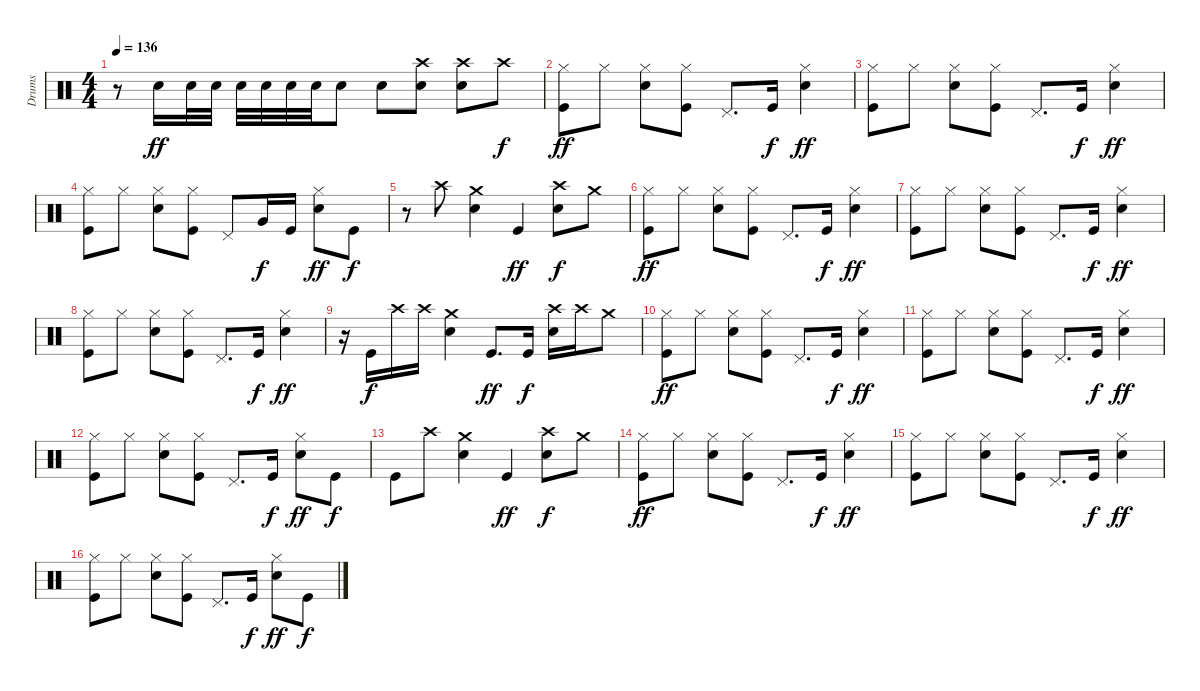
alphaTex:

\track ("Drums" "Drums") {instrument percussion}
\staff {score}
\articulation defaults
\ts (4 4)
\tempo 136
\clef neutral
\ks c
r.8{dy f} "Snare (hit) 2".16{dy ff} "Snare (hit) 2".32 "Snare (hit) 2".32 "Snare (hit) 2".32 "Snare (hit) 2".32 "Snare (hit) 2".32 "Snare (hit) 2".32 "Snare (hit) 2".8 "Snare (hit) 2".8 ("Crash high (hit)" "Snare (hit) 2").8 ("Crash high (hit)" "Snare (hit) 2").8 "Crash high (hit)".8{dy f} |
("Hi-Hat (closed)" "Kick (hit)").8{dy ff} "Hi-Hat (closed)".8 ("Hi-Hat (closed)" "Snare (hit) 2").8 ("Hi-Hat (closed)" "Kick (hit)").8 "Pedal Hi-Hat (hit)".8{d} "Kick (hit)".16{dy f} ("Hi-Hat (closed)" "Snare (hit) 2").4{dy ff} |
("Hi-Hat (closed)" "Kick (hit)").8 "Hi-Hat (closed)".8 ("Hi-Hat (closed)" "Snare (hit) 2").8 ("Hi-Hat (closed)" "Kick (hit)").8 "Pedal Hi-Hat (hit)".8{d} "Kick (hit)".16{dy f} ("Hi-Hat (closed)" "Snare (hit) 2").4{dy ff} |
("Hi-Hat (closed)" "Kick (hit)").8 "Hi-Hat (closed)".8 ("Hi-Hat (closed)" "Snare (hit) 2").8 ("Hi-Hat (closed)" "Kick (hit)").8 "Pedal Hi-Hat (hit)".8 "Very Low Tom (hit)".16{dy f} "Kick (hit)".16 ("Hi-Hat (closed)" "Snare (hit) 2").8{dy ff} "Kick (hit)".8{dy f} |
r.8 "Crash high (hit)".8 ("Crash medium (hit)" "Snare (hit) 2").4 "Kick (hit)".4{dy ff} ("Crash high (hit)" "Snare (hit) 2").8{dy f} "Crash medium (hit)".8 |
("Hi-Hat (closed)" "Kick (hit)").8{dy ff} "Hi-Hat (closed)".8 ("Hi-Hat (closed)" "Snare (hit) 2").8 ("Hi-Hat (closed)" "Kick (hit)").8 "Pedal Hi-Hat (hit)".8{d} "Kick (hit)".16{dy f} ("Hi-Hat (closed)" "Snare (hit) 2").4{dy ff} |
("Hi-Hat (closed)" "Kick (hit)").8 "Hi-Hat (closed)".8 ("Hi-Hat (closed)" "Snare (hit) 2").8 ("Hi-Hat (closed)" "Kick (hit)").8 "Pedal Hi-Hat (hit)".8{d} "Kick (hit)".16{dy f} ("Hi-Hat (closed)" "Snare (hit) 2").4{dy ff} |
("Hi-Hat (closed)" "Kick (hit)").8 "Hi-Hat (closed)".8 ("Hi-Hat (closed)" "Snare (hit) 2").8 ("Hi-Hat (closed)" "Kick (hit)").8 "Pedal Hi-Hat (hit)".8{d} "Kick (hit)".16{dy f} ("Hi-Hat (closed)" "Snare (hit) 2").4{dy ff} |
r.16 "Kick (hit)".16{dy f} "Crash high (hit)".16 "Crash high (hit)".16 ("Crash medium (hit)" "Snare (hit) 2").4 "Kick (hit)".8{d dy ff} "Kick (hit)".16{dy f} ("Crash high (hit)" "Snare (hit) 2").16 "Crash high (hit)".16 "Crash medium (hit)".8 |
("Hi-Hat (closed)" "Kick (hit)").8{dy ff} "Hi-Hat (closed)".8 ("Hi-Hat (closed)" "Snare (hit) 2").8 ("Hi-Hat (closed)" "Kick (hit)").8 "Pedal Hi-Hat (hit)".8{d} "Kick (hit)".16{dy f} ("Hi-Hat (closed)" "Snare (hit) 2").4{dy ff} |
("Hi-Hat (closed)" "Kick (hit)").8 "Hi-Hat (closed)".8 ("Hi-Hat (closed)" "Snare (hit) 2").8 ("Hi-Hat (closed)" "Kick (hit)").8 "Pedal Hi-Hat (hit)".8{d} "Kick (hit)".16{dy f} ("Hi-Hat (closed)" "Snare (hit) 2").4{dy ff} |
("Hi-Hat (closed)" "Kick (hit)").8 "Hi-Hat (closed)".8 ("Hi-Hat (closed)" "Snare (hit) 2").8 ("Hi-Hat (closed)" "Kick (hit)").8 "Pedal Hi-Hat (hit)".8{d} "Kick (hit)".16{dy f} ("Hi-Hat (closed)" "Snare (hit) 2").8{dy ff} "Kick (hit)".8{dy f} |
"Kick (hit)".8 "Crash high (hit)".8 ("Crash medium (hit)" "Snare (hit) 2").4 "Kick (hit)".4{dy ff} ("Crash high (hit)" "Snare (hit) 2").8{dy f} "Crash medium (hit)".8 |
("Hi-Hat (closed)" "Kick (hit)").8{dy ff} "Hi-Hat (closed)".8 ("Hi-Hat (closed)" "Snare (hit) 2").8 ("Hi-Hat (closed)" "Kick (hit)").8 "Pedal Hi-Hat (hit)".8{d} "Kick (hit)".16{dy f} ("Hi-Hat (closed)" "Snare (hit) 2").4{dy ff} |
("Hi-Hat (closed)" "Kick (hit)").8 "Hi-Hat (closed)".8 ("Hi-Hat (closed)" "Snare (hit) 2").8 ("Hi-Hat (closed)" "Kick (hit)").8 "Pedal Hi-Hat (hit)".8{d} "Kick (hit)".16{dy f} ("Hi-Hat (closed)" "Snare (hit) 2").4{dy ff} |
("Hi-Hat (closed)" "Kick (hit)").8 "Hi-Hat (closed)".8 ("Hi-Hat (closed)" "Snare (hit) 2").8 ("Hi-Hat (closed)" "Kick (hit)").8 "Pedal Hi-Hat (hit)".8{d} "Kick (hit)".16{dy f} ("Hi-Hat (closed)" "Snare (hit) 2").8{dy ff} "Kick (hit)".8{dy f}
